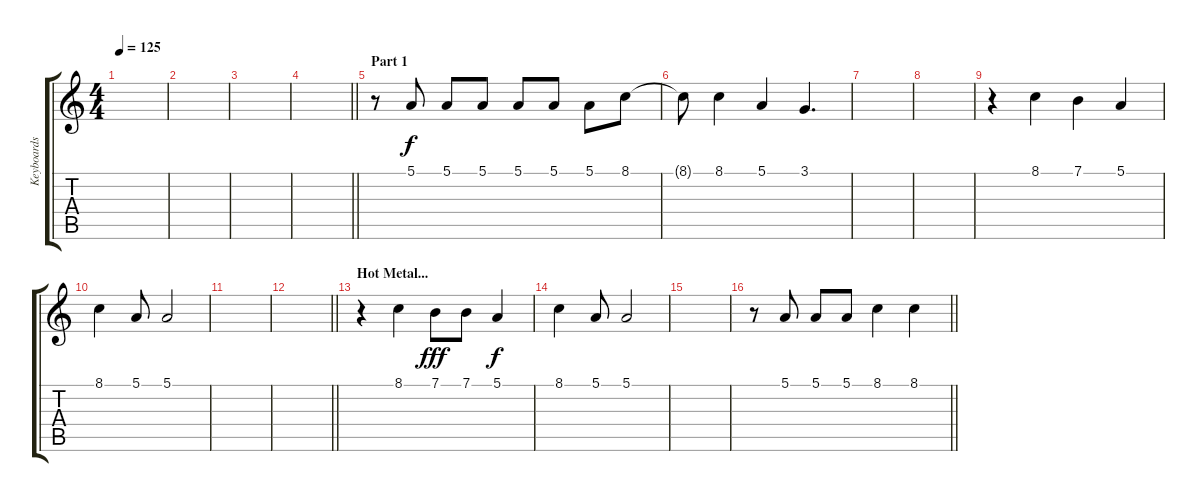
\track ("Keyboards (Voices)" "Keyboards ") {instrument fx7echoes}
\staff {score tabs}
\tuning (E4 B3 G3 D3 A2 E2) {hide}
\ts (4 4)
\tempo 125
\clef g2
\ks c
|
|
|
\barLineRight lightlight
|
\section ("" "Part 1")
r.8 5.1.8 5.1.8 5.1.8 5.1.8 5.1.8 5.1.8 8.1.8 |
8.1{t}.8 8.1.4 5.1.4 3.1.4{d} |
|
|
r.4 8.1.4 7.1.4 5.1.4 |
8.1.4 5.1.8 5.1.2 |
|
\barLineRight lightlight
|
\section ("" "Hot Metal...")
r.4 8.1.4 7.1.8{dy fff} 7.1.8 5.1.4{dy f} |
8.1.4 5.1.8 5.1.2 |
|
\barLineRight lightlight
r.8 5.1.8 5.1.8 5.1.8 8.1.4 8.1.4
